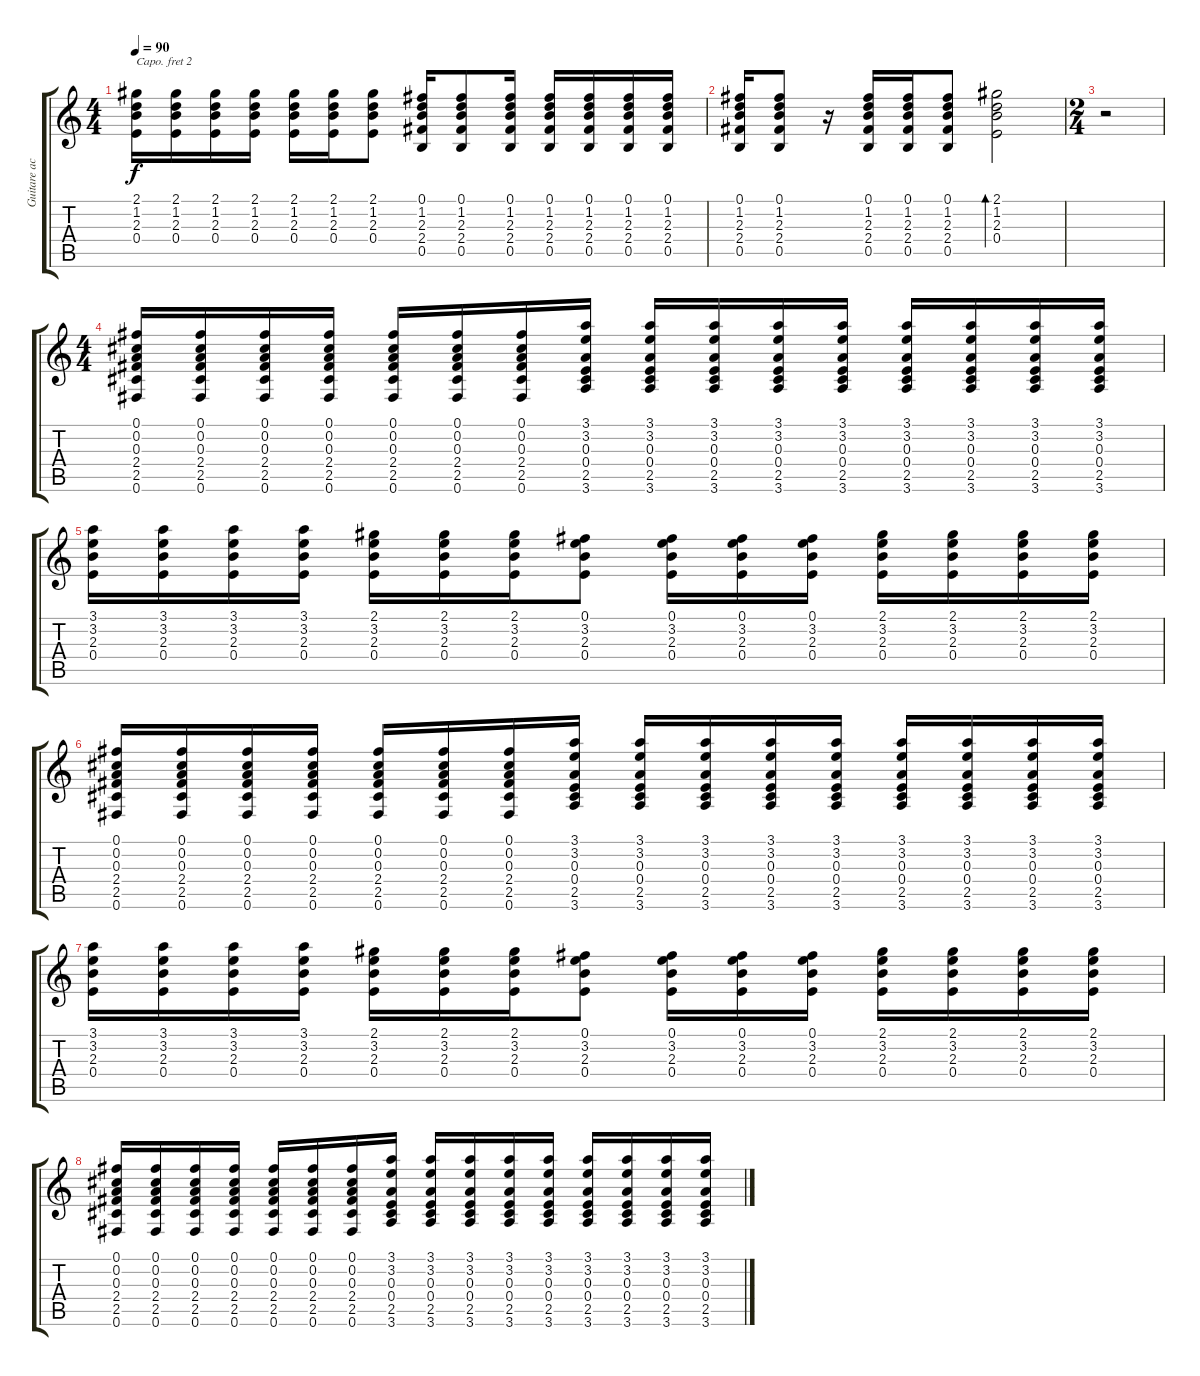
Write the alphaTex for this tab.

\track ("Guitare acoustique (capo 2)" "Guitare ac") {instrument acousticguitarnylon}
\staff {score tabs}
\capo 2
\tuning (E4 B3 G3 D3 A2 E2) {hide}
\ts (4 4)
\tempo 90
\clef g2
\ks c
(2.1 1.2 2.3 0.4).16{dy f} (2.1 1.2 2.3 0.4).16 (2.1 1.2 2.3 0.4).16 (2.1 1.2 2.3 0.4).16 (2.1 1.2 2.3 0.4).16 (2.1 1.2 2.3 0.4).16 (2.1 1.2 2.3 0.4).8 (0.1 1.2 2.3 2.4 0.5).16 (0.1 1.2 2.3 2.4 0.5).8 (0.1 1.2 2.3 2.4 0.5).16 (0.1 1.2 2.3 2.4 0.5).16 (0.1 1.2 2.3 2.4 0.5).16 (0.1 1.2 2.3 2.4 0.5).16 (0.1 1.2 2.3 2.4 0.5).16 |
(0.1 1.2 2.3 2.4 0.5).16 (0.1 1.2 2.3 2.4 0.5).8 r.16 (0.1 1.2 2.3 2.4 0.5).16 (0.1 1.2 2.3 2.4 0.5).16 (0.1 1.2 2.3 2.4 0.5).8 (2.1 1.2 2.3 0.4).2{bd 60} |
\ts (2 4)
r.2 |
\ts (4 4)
(0.1 0.2 0.3 2.4 2.5 0.6).16 (0.1 0.2 0.3 2.4 2.5 0.6).16 (0.1 0.2 0.3 2.4 2.5 0.6).16 (0.1 0.2 0.3 2.4 2.5 0.6).16 (0.1 0.2 0.3 2.4 2.5 0.6).16 (0.1 0.2 0.3 2.4 2.5 0.6).16 (0.1 0.2 0.3 2.4 2.5 0.6).16 (3.1 3.2 0.3 0.4 2.5 3.6).16 (3.1 3.2 0.3 0.4 2.5 3.6).16 (3.1 3.2 0.3 0.4 2.5 3.6).16 (3.1 3.2 0.3 0.4 2.5 3.6).16 (3.1 3.2 0.3 0.4 2.5 3.6).16 (3.1 3.2 0.3 0.4 2.5 3.6).16 (3.1 3.2 0.3 0.4 2.5 3.6).16 (3.1 3.2 0.3 0.4 2.5 3.6).16 (3.1 3.2 0.3 0.4 2.5 3.6).16 |
(3.1 3.2 2.3 0.4).16 (3.1 3.2 2.3 0.4).16 (3.1 3.2 2.3 0.4).16 (3.1 3.2 2.3 0.4).16 (2.1 3.2 2.3 0.4).16 (2.1 3.2 2.3 0.4).16 (2.1 3.2 2.3 0.4).16 (0.1 3.2 2.3 0.4).8 (0.1 3.2 2.3 0.4).16 (0.1 3.2 2.3 0.4).16 (0.1 3.2 2.3 0.4).16 (2.1 3.2 2.3 0.4).16 (2.1 3.2 2.3 0.4).16 (2.1 3.2 2.3 0.4).16 (2.1 3.2 2.3 0.4).16 |
(0.1 0.2 0.3 2.4 2.5 0.6).16 (0.1 0.2 0.3 2.4 2.5 0.6).16 (0.1 0.2 0.3 2.4 2.5 0.6).16 (0.1 0.2 0.3 2.4 2.5 0.6).16 (0.1 0.2 0.3 2.4 2.5 0.6).16 (0.1 0.2 0.3 2.4 2.5 0.6).16 (0.1 0.2 0.3 2.4 2.5 0.6).16 (3.1 3.2 0.3 0.4 2.5 3.6).16 (3.1 3.2 0.3 0.4 2.5 3.6).16 (3.1 3.2 0.3 0.4 2.5 3.6).16 (3.1 3.2 0.3 0.4 2.5 3.6).16 (3.1 3.2 0.3 0.4 2.5 3.6).16 (3.1 3.2 0.3 0.4 2.5 3.6).16 (3.1 3.2 0.3 0.4 2.5 3.6).16 (3.1 3.2 0.3 0.4 2.5 3.6).16 (3.1 3.2 0.3 0.4 2.5 3.6).16 |
(3.1 3.2 2.3 0.4).16 (3.1 3.2 2.3 0.4).16 (3.1 3.2 2.3 0.4).16 (3.1 3.2 2.3 0.4).16 (2.1 3.2 2.3 0.4).16 (2.1 3.2 2.3 0.4).16 (2.1 3.2 2.3 0.4).16 (0.1 3.2 2.3 0.4).8 (0.1 3.2 2.3 0.4).16 (0.1 3.2 2.3 0.4).16 (0.1 3.2 2.3 0.4).16 (2.1 3.2 2.3 0.4).16 (2.1 3.2 2.3 0.4).16 (2.1 3.2 2.3 0.4).16 (2.1 3.2 2.3 0.4).16 |
(0.1 0.2 0.3 2.4 2.5 0.6).16 (0.1 0.2 0.3 2.4 2.5 0.6).16 (0.1 0.2 0.3 2.4 2.5 0.6).16 (0.1 0.2 0.3 2.4 2.5 0.6).16 (0.1 0.2 0.3 2.4 2.5 0.6).16 (0.1 0.2 0.3 2.4 2.5 0.6).16 (0.1 0.2 0.3 2.4 2.5 0.6).16 (3.1 3.2 0.3 0.4 2.5 3.6).16 (3.1 3.2 0.3 0.4 2.5 3.6).16 (3.1 3.2 0.3 0.4 2.5 3.6).16 (3.1 3.2 0.3 0.4 2.5 3.6).16 (3.1 3.2 0.3 0.4 2.5 3.6).16 (3.1 3.2 0.3 0.4 2.5 3.6).16 (3.1 3.2 0.3 0.4 2.5 3.6).16 (3.1 3.2 0.3 0.4 2.5 3.6).16 (3.1 3.2 0.3 0.4 2.5 3.6).16
